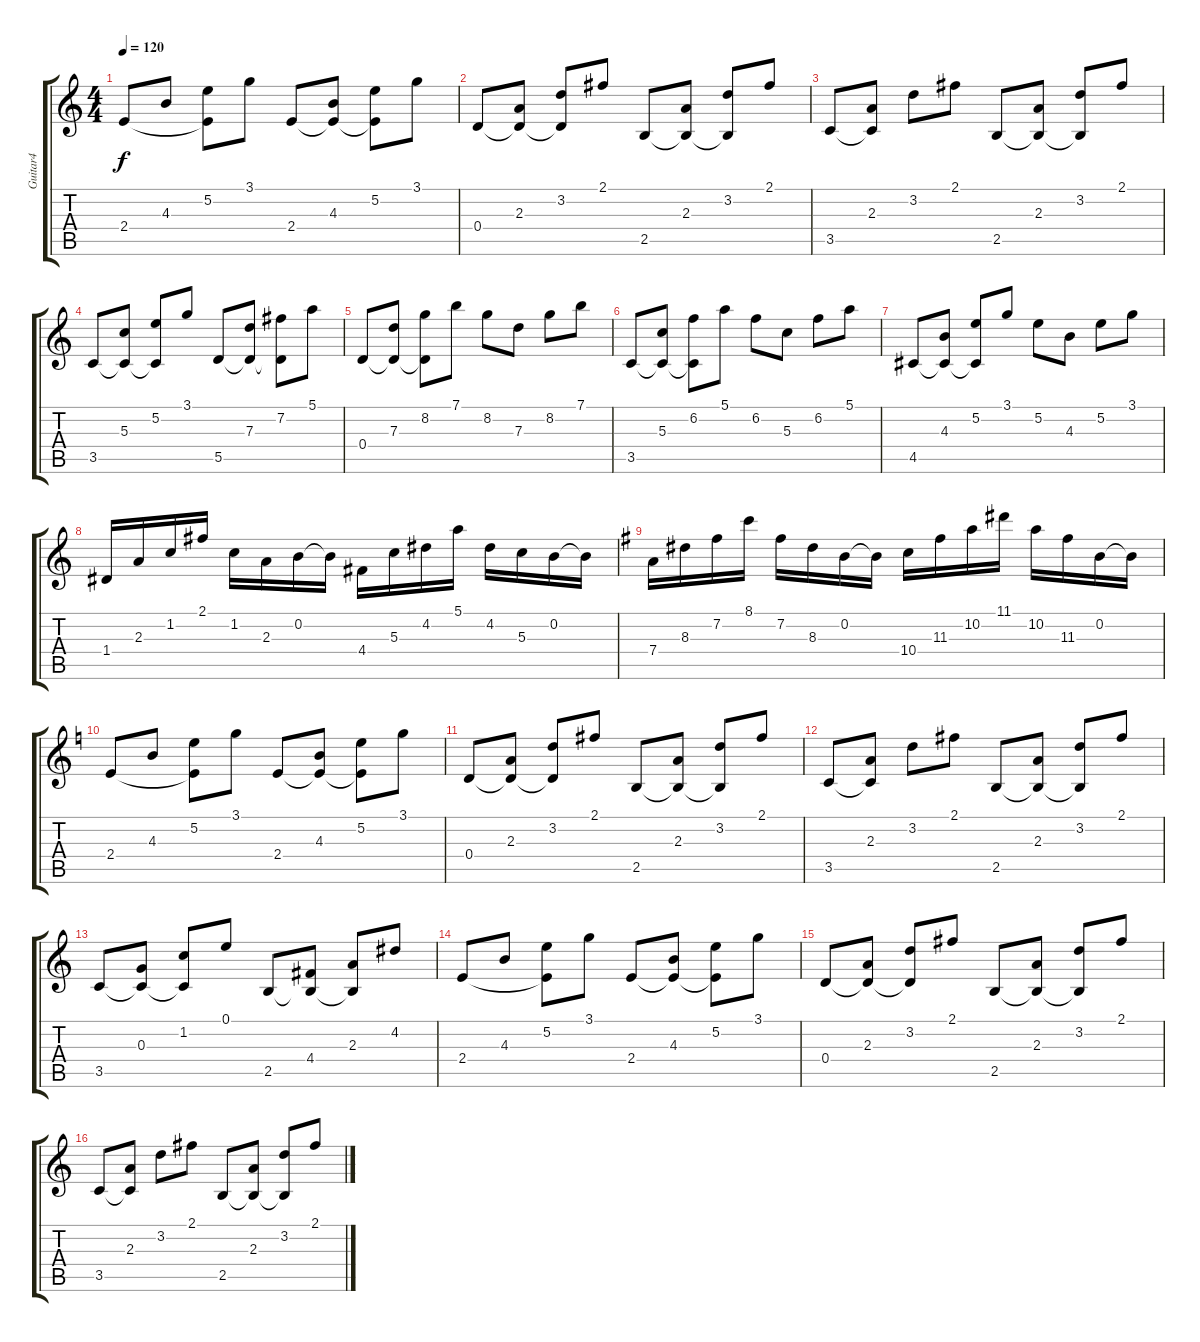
\track ("Guitar4" "Guitar4") {instrument acousticguitarsteel}
\staff {score tabs}
\tuning (E4 B3 G3 D3 A2 E2) {hide}
\ts (4 4)
\tempo 120
\clef g2
\ks c
2.4.8{dy f} 4.3.8 (5.2 2.4{t}).8 3.1.8 2.4.8 (4.3 2.4{t}).8 (5.2 2.4{t}).8 3.1.8 |
0.4.8 (2.3 0.4{t}).8 (3.2 0.4{t}).8 2.1.8 2.5.8 (2.3 2.5{t}).8 (3.2 2.5{t}).8 2.1.8 |
3.5.8 (2.3 3.5{t}).8 3.2.8 2.1.8 2.5.8 (2.3 2.5{t}).8 (3.2 2.5{t}).8 2.1.8 |
3.5.8 (5.3 3.5{t}).8 (5.2 3.5{t}).8 3.1.8 5.5.8 (7.3 5.5{t}).8 (7.2 5.5{t}).8 5.1.8 |
0.4.8 (7.3 0.4{t}).8 (8.2 0.4{t}).8 7.1.8 8.2.8 7.3.8 8.2.8 7.1.8 |
3.5.8 (5.3 3.5{t}).8 (6.2 3.5{t}).8 5.1.8 6.2.8 5.3.8 6.2.8 5.1.8 |
4.5.8 (4.3 4.5{t}).8 (5.2 4.5{t}).8 3.1.8 5.2.8 4.3.8 5.2.8 3.1.8 |
1.4.16 2.3.16 1.2.16 2.1.16 1.2.16 2.3.16 0.2.16 0.2{t}.16 4.4.16 5.3.16 4.2.16 5.1.16 4.2.16 5.3.16 0.2.16 0.2{t}.16 |
\ks g
7.4.16 8.3.16 7.2.16 8.1.16 7.2.16 8.3.16 0.2.16 0.2{t}.16 10.4.16 11.3.16 10.2.16 11.1.16 10.2.16 11.3.16 0.2.16 0.2{t}.16 |
\ks c
2.4.8 4.3.8 (5.2 2.4{t}).8 3.1.8 2.4.8 (4.3 2.4{t}).8 (5.2 2.4{t}).8 3.1.8 |
0.4.8 (2.3 0.4{t}).8 (3.2 0.4{t}).8 2.1.8 2.5.8 (2.3 2.5{t}).8 (3.2 2.5{t}).8 2.1.8 |
3.5.8 (2.3 3.5{t}).8 3.2.8 2.1.8 2.5.8 (2.3 2.5{t}).8 (3.2 2.5{t}).8 2.1.8 |
3.5.8 (0.3 3.5{t}).8 (1.2 3.5{t}).8 0.1.8 2.5.8 (4.4 2.5{t}).8 (2.3 2.5{t}).8 4.2.8 |
2.4.8 4.3.8 (5.2 2.4{t}).8 3.1.8 2.4.8 (4.3 2.4{t}).8 (5.2 2.4{t}).8 3.1.8 |
0.4.8 (2.3 0.4{t}).8 (3.2 0.4{t}).8 2.1.8 2.5.8 (2.3 2.5{t}).8 (3.2 2.5{t}).8 2.1.8 |
3.5.8 (2.3 3.5{t}).8 3.2.8 2.1.8 2.5.8 (2.3 2.5{t}).8 (3.2 2.5{t}).8 2.1.8
